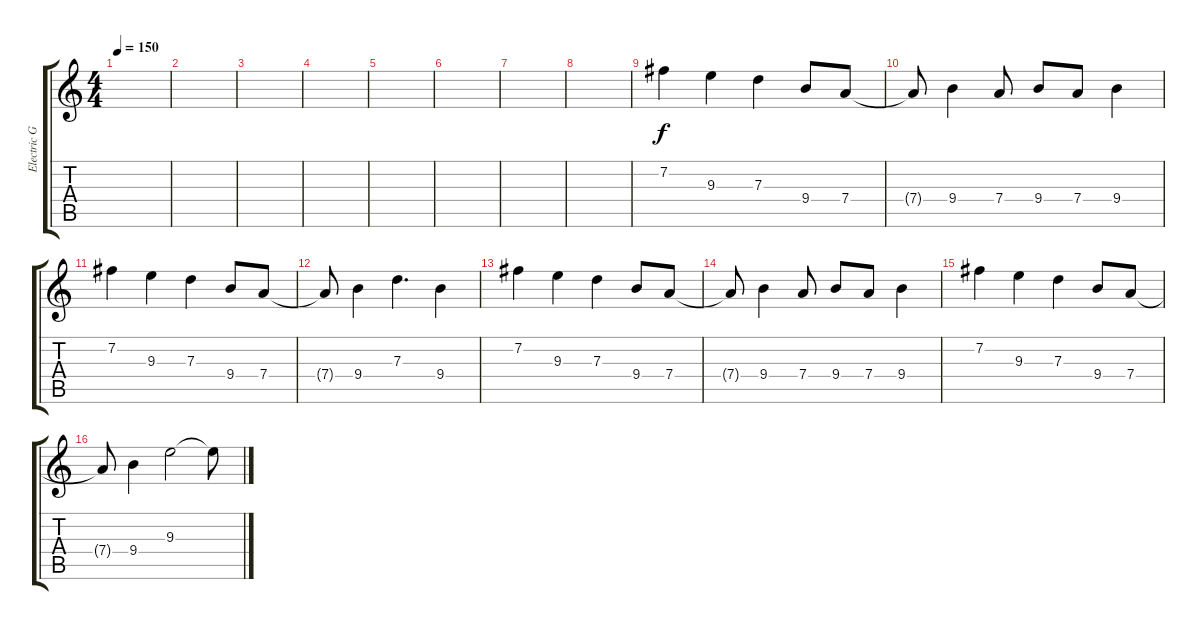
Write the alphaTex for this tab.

\track ("Electric Guitar" "Electric G") {instrument overdrivenguitar}
\staff {score tabs}
\tuning (E4 B3 G3 D3 A2 E2) {hide}
\ts (4 4)
\tempo 150
\clef g2
\ks c
|
|
|
|
|
|
|
|
7.2.4 9.3.4 7.3.4 9.4.8 7.4.8 |
7.4{t}.8 9.4.4 7.4.8 9.4.8 7.4.8 9.4.4 |
7.2.4 9.3.4 7.3.4 9.4.8 7.4.8 |
7.4{t}.8 9.4.4 7.3.4{d} 9.4.4 |
7.2.4 9.3.4 7.3.4 9.4.8 7.4.8 |
7.4{t}.8 9.4.4 7.4.8 9.4.8 7.4.8 9.4.4 |
7.2.4 9.3.4 7.3.4 9.4.8 7.4.8 |
7.4{t}.8 9.4.4 9.3.2 9.3{t}.8
